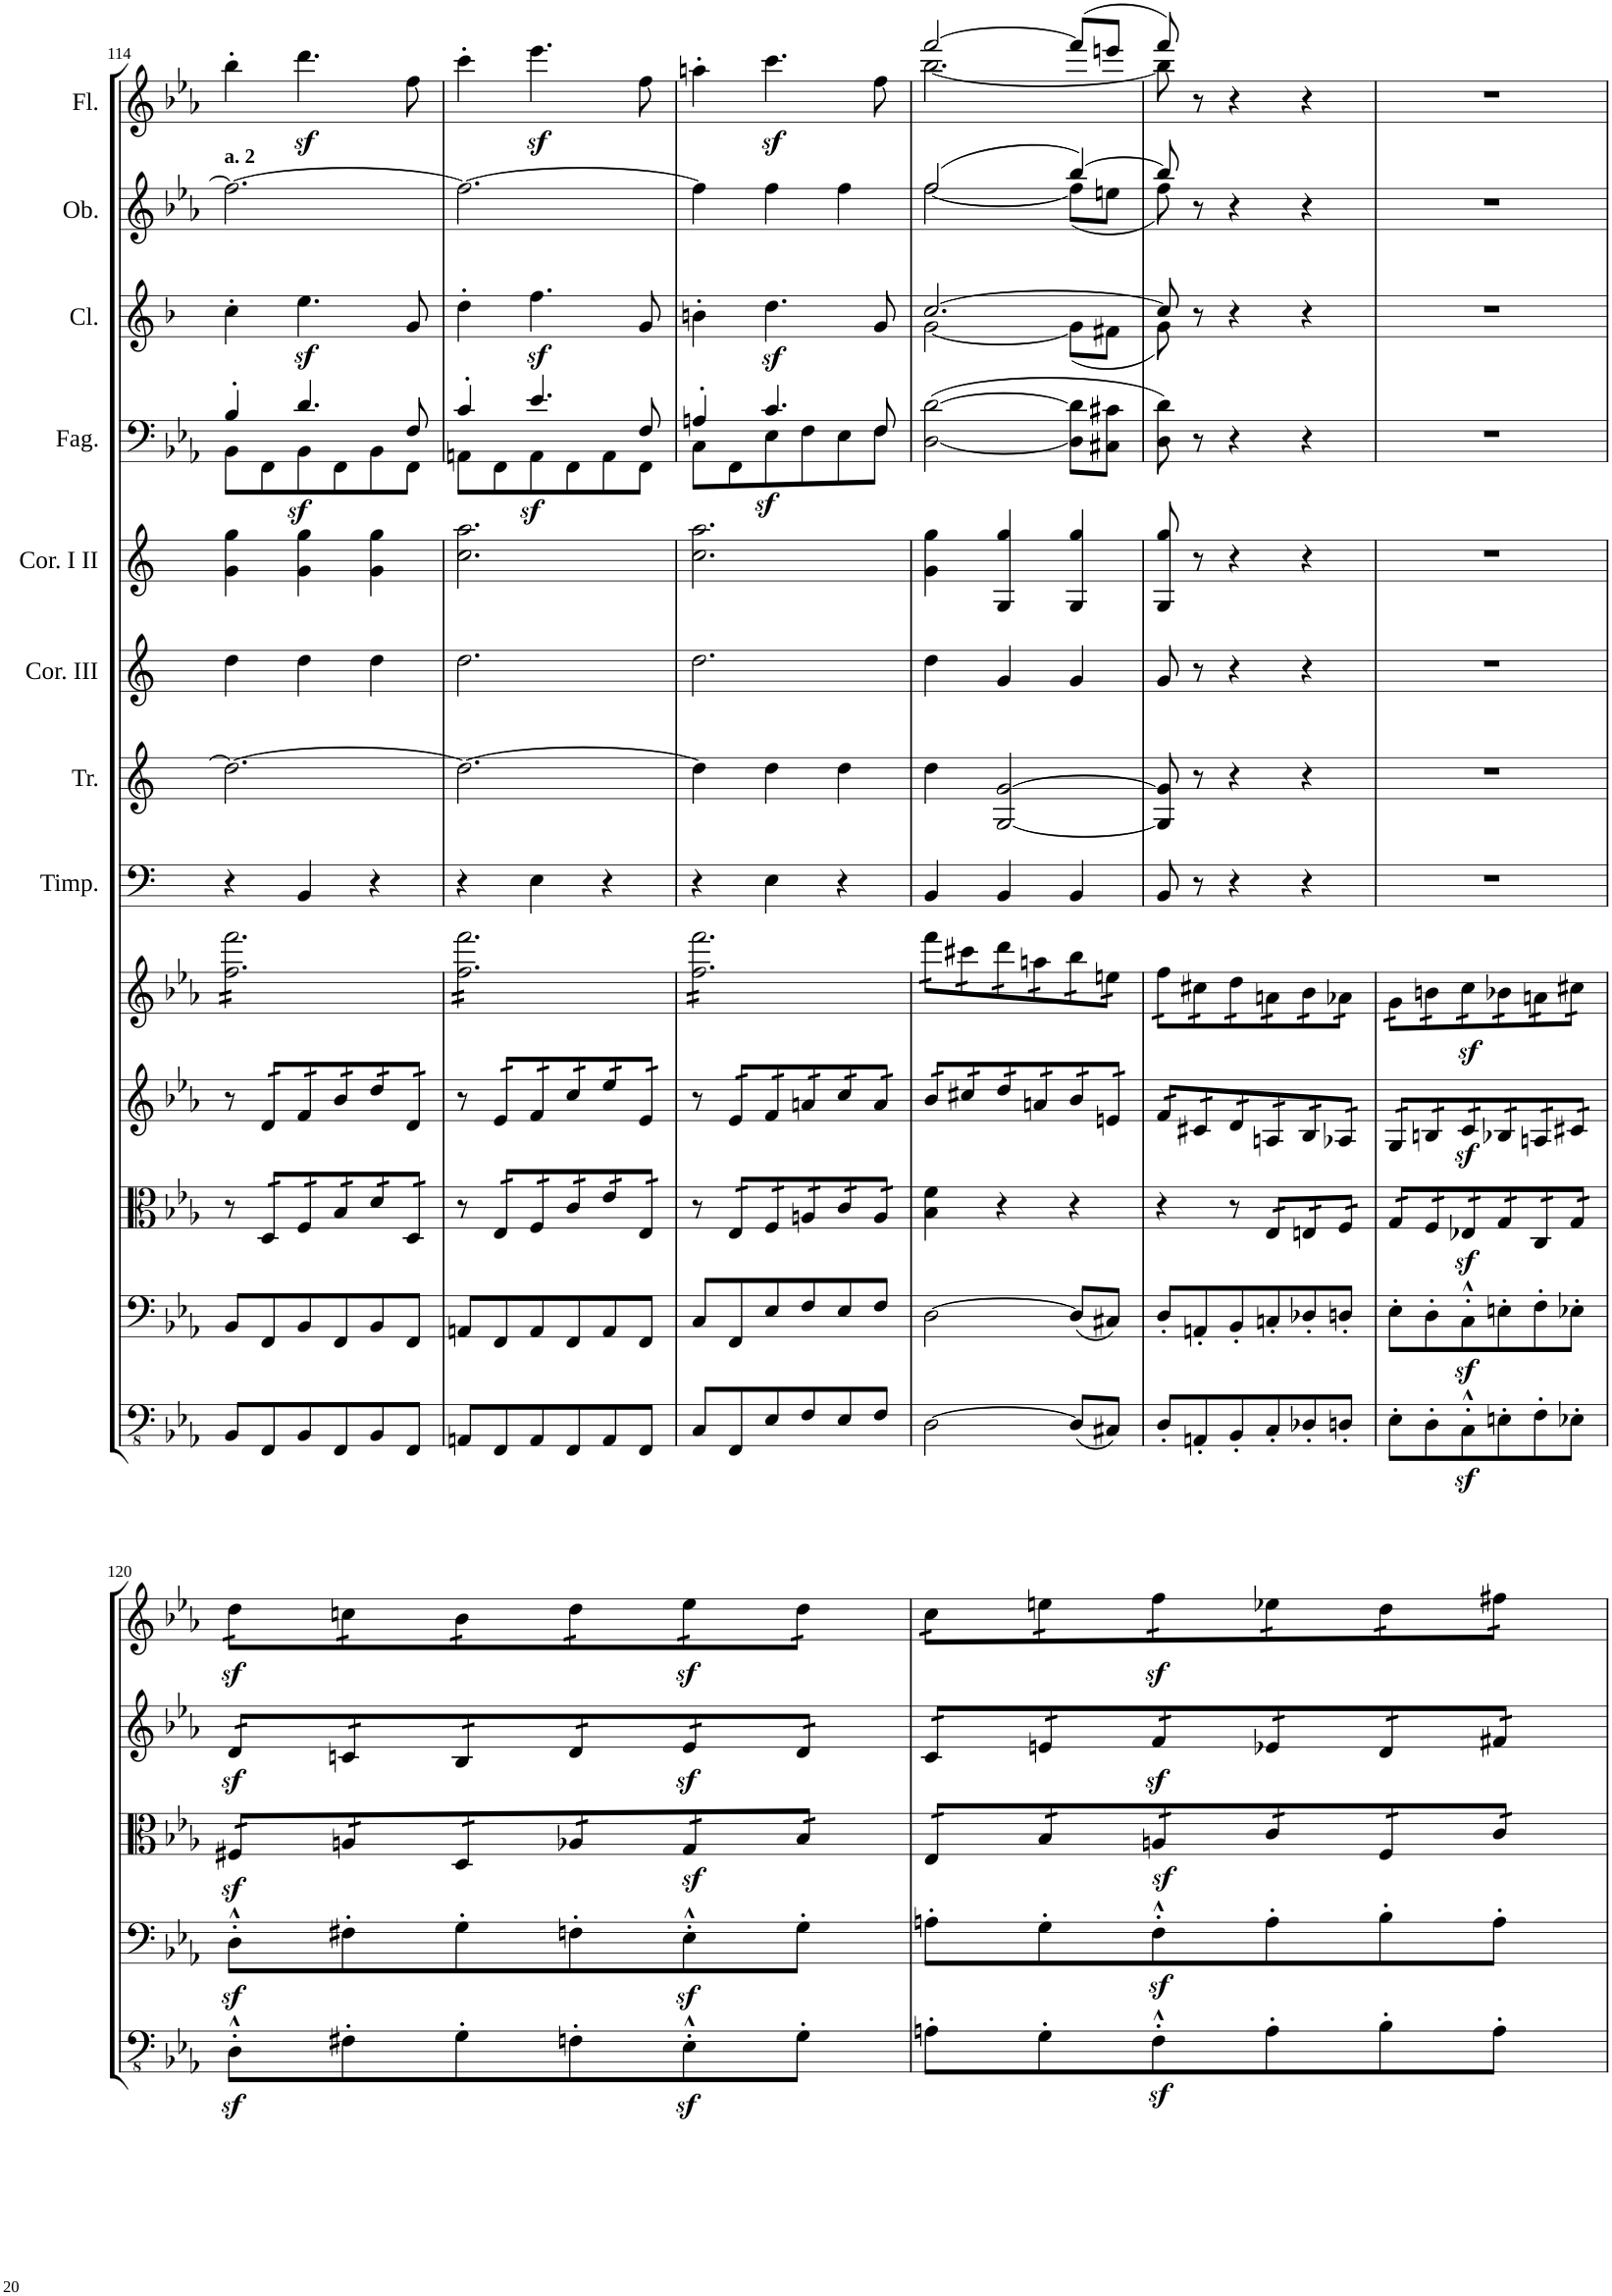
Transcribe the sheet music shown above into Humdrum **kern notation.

**kern	**kern	**kern	**kern	**kern	**kern	**kern	**kern	**kern	**kern	**dynam	**kern	**kern	**kern
*part13	*part12	*part11	*part10	*part9	*part8	*part7	*part6	*part5	*part4	*part4	*part3	*part2	*part1
*staff13	*staff12	*staff11	*staff10	*staff9	*staff8	*staff7	*staff6	*staff5	*staff4	*staff4	*staff3	*staff2	*staff1
*I"Basso	*I"Violoncello	*I"Viola	*I"Violino II	*I"Violino I	*I"Timpani in Es-B	*I"Trombe in Es	*I"Corno in Es III	*I"Corni in Es I II	*I"Fagotti	*	*I"Clarinetti in B	*I"Oboi	*I"Flauti
*	*	*	*	*	*I'Timp.	*I'Tr.	*I'Cor. III	*I'Cor. I II	*I'Fag.	*	*I'Cl.	*I'Ob.	*I'Fl.
!!LO:PB:g=z
*clefFv4	*clefF4	*clefC3	*clefG2	*clefG2	*clefF4	*clefG2	*clefG2	*clefG2	*clefF4	*	*clefG2	*clefG2	*clefG2
*	*	*	*	*	*	*Trd-2c-3	*Trd5c9	*Trd5c9	*	*	*Trd1c2	*	*
*k[b-e-a-]	*k[b-e-a-]	*k[b-e-a-]	*k[b-e-a-]	*k[b-e-a-]	*k[b-e-a-]	*k[]	*k[]	*k[]	*k[b-e-a-]	*	*k[b-]	*k[b-e-a-]	*k[b-e-a-]
*M3/4	*M3/4	*M3/4	*M3/4	*M3/4	*M3/4	*M3/4	*M3/4	*M3/4	*M3/4	*	*M3/4	*M3/4	*M3/4
=114	=114	=114	=114	=114	=114	=114	=114	=114	=114	=114	=114	=114	=114
*	*	*	*	*	*	*	*	*	*^	*	*	*	*
!	!	!	!	!	!	!	!	!	!	!	!	!	!LO:TX:a:B:t=a. 2	!
*	*	*	*	*tremolo	*	*	*	*	*	*	*	*	*	*
8BBB-/L	8BB-/L	8r	8r	16ff\ 16fff\LL	4r	2.dd\_	4dd\	4g\ 4gg\	4B-'/	8BB-\L	.	4cc'\	2.ff\_	4bb-'\
.	.	.	.	16ff\ 16fff\	.	.	.	.	.	.	.	.	.	.
*	*	*tremolo	*	*	*	*	*	*	*	*	*	*	*	*
*	*	*	*tremolo	*	*	*	*	*	*	*	*	*	*	*
8FFF/	8FF/	16D/LL	16d/LL	16ff\ 16fff\	.	.	.	.	.	8FF\	.	.	.	.
.	.	16D/	16d/	16ff\ 16fff\	.	.	.	.	.	.	.	.	.	.
!	!	!	!	!	!	!	!	!	!	!	!LO:DY:b	!	!	!
8BBB-/	8BB-/	16F/	16f/	16ff\ 16fff\	4BB-/	.	4dd\	4g\ 4gg\	4.d^/	8BB-\	sf	4.eez<^\	.	4.dddz<^\
.	.	16F/	16f/	16ff\ 16fff\	.	.	.	.	.	.	.	.	.	.
8FFF/	8FF/	16B-/	16b-/	16ff\ 16fff\	.	.	.	.	.	8FF\	.	.	.	.
.	.	16B-/	16b-/	16ff\ 16fff\	.	.	.	.	.	.	.	.	.	.
8BBB-/	8BB-/	16d/	16dd/	16ff\ 16fff\	4r	.	4dd\	4g\ 4gg\	.	8BB-\	.	.	.	.
.	.	16d/	16dd/	16ff\ 16fff\	.	.	.	.	.	.	.	.	.	.
8FFF/J	8FF/J	16D/	16d/	16ff\ 16fff\	.	.	.	.	8F/	8FF\J	.	8g/	.	8ff\
.	.	16D/JJ	16d/JJ	16ff\ 16fff\JJ	.	.	.	.	.	.	.	.	.	.
=115	=115	=115	=115	=115	=115	=115	=115	=115	=115	=115	=115	=115	=115	=115
8AAAn/L	8AAn/L	8r	8r	16ff\ 16fff\LL	4r	2.dd\_	2.dd\	2.cc\ 2.aa\	4c'/	8AAn\L	.	4dd'\	2.ff\_	4ccc'\
.	.	.	.	16ff\ 16fff\	.	.	.	.	.	.	.	.	.	.
8FFF/	8FF/	16E-/LL	16e-/LL	16ff\ 16fff\	.	.	.	.	.	8FF\	.	.	.	.
.	.	16E-/	16e-/	16ff\ 16fff\	.	.	.	.	.	.	.	.	.	.
!	!	!	!	!	!	!	!	!	!	!	!LO:DY:b	!	!	!
8AAA/	8AA/	16F/	16f/	16ff\ 16fff\	4E-\	.	.	.	4.e-^/	8AA\	sf	4.ffz<^\	.	4.eee-z<^\
.	.	16F/	16f/	16ff\ 16fff\	.	.	.	.	.	.	.	.	.	.
8FFF/	8FF/	16c/	16cc/	16ff\ 16fff\	.	.	.	.	.	8FF\	.	.	.	.
.	.	16c/	16cc/	16ff\ 16fff\	.	.	.	.	.	.	.	.	.	.
8AAA/	8AA/	16e-/	16ee-/	16ff\ 16fff\	4r	.	.	.	.	8AA\	.	.	.	.
.	.	16e-/	16ee-/	16ff\ 16fff\	.	.	.	.	.	.	.	.	.	.
8FFF/J	8FF/J	16E-/	16e-/	16ff\ 16fff\	.	.	.	.	8F/	8FF\J	.	8g/	.	8ff\
.	.	16E-/JJ	16e-/JJ	16ff\ 16fff\JJ	.	.	.	.	.	.	.	.	.	.
=116	=116	=116	=116	=116	=116	=116	=116	=116	=116	=116	=116	=116	=116	=116
8CC/L	8C/L	8r	8r	16ff\ 16fff\LL	4r	4dd\]	2.dd\	2.cc\ 2.aa\	4An'/	8C\L	.	4bn'\	4ff\]	4aan'\
.	.	.	.	16ff\ 16fff\	.	.	.	.	.	.	.	.	.	.
8FFF/	8FF/	16E-/LL	16e-/LL	16ff\ 16fff\	.	.	.	.	.	8FF\	.	.	.	.
.	.	16E-/	16e-/	16ff\ 16fff\	.	.	.	.	.	.	.	.	.	.
!	!	!	!	!	!	!	!	!	!	!	!LO:DY:b	!	!	!
8EE-/	8E-/	16F/	16f/	16ff\ 16fff\	4E-\	4dd\	.	.	4.c^/	8E-\	sf	4.ddz<^\	4ff\	4.cccz<^\
.	.	16F/	16f/	16ff\ 16fff\	.	.	.	.	.	.	.	.	.	.
8FF/	8F/	16An/	16an/	16ff\ 16fff\	.	.	.	.	.	8F\	.	.	.	.
.	.	16An/	16an/	16ff\ 16fff\	.	.	.	.	.	.	.	.	.	.
8EE-/	8E-/	16c/	16cc/	16ff\ 16fff\	4r	4dd\	.	.	.	8E-\	.	.	4ff\	.
.	.	16c/	16cc/	16ff\ 16fff\	.	.	.	.	.	.	.	.	.	.
8FF/J	8F/J	16A/	16a/	16ff\ 16fff\	.	.	.	.	8F/	8F\J	.	8g/	.	8ff\
.	.	16A/JJ	16a/JJ	16ff\ 16fff\JJ	.	.	.	.	.	.	.	.	.	.
*	*	*Xtremolo	*	*	*	*	*	*	*	*	*	*	*	*
*	*	*	*	*	*	*	*	*	*v	*v	*	*	*	*
=117	=117	=117	=117	=117	=117	=117	=117	=117	=117	=117	=117	=117	=117
*	*	*	*	*	*	*	*	*	*	*	*^	*^	*^
[2DD\	[2D\	4B-\ 4f\	16b-/LL	16fff\LL	4BB-/	4dd\	4dd\	4g\ 4gg\	([2D\ [2d\	.	[2.cc/	[2g\	(2ff/	[2ff\	[2fff/	[2.bb-\
.	.	.	16b-/	16fff\	.	.	.	.	.	.	.	.	.	.	.	.
.	.	.	16cc#X/	16ccc#X\	.	.	.	.	.	.	.	.	.	.	.	.
.	.	.	16cc#X/	16ccc#X\	.	.	.	.	.	.	.	.	.	.	.	.
.	.	4r	16dd/	16ddd\	4BB-/	[2G/ [2g/	4g/	4G/ 4gg/	.	.	.	.	.	.	.	.
.	.	.	16dd/	16ddd\	.	.	.	.	.	.	.	.	.	.	.	.
.	.	.	16an/	16aan\	.	.	.	.	.	.	.	.	.	.	.	.
.	.	.	16an/	16aan\	.	.	.	.	.	.	.	.	.	.	.	.
(8DD/L]	(8D/L]	4r	16b-/	16bb-\	4BB-/	.	4g/	4G/ 4gg/	8D\] 8d\]L	.	.	(8g\L]	[4bb-/)	(8ff\L]	(8fff/L]	.
.	.	.	16b-/	16bb-\	.	.	.	.	.	.	.	.	.	.	.	.
8CC#X/J)	8C#X/J)	.	16en/	16een\	.	.	.	.	8C#X\ 8c#X\J	.	.	8f#X\J	.	8een\J	8eeen/J	.
.	.	.	16en/JJ	16een\JJ	.	.	.	.	.	.	.	.	.	.	.	.
=118	=118	=118	=118	=118	=118	=118	=118	=118	=118	=118	=118	=118	=118	=118	=118	=118
8DD'/L	8D'/L	4r	16f/LL	16ff\LL	8BB-/	8G/] 8g/]	8g/	8G/ 8gg/	8D\ 8d\)	.	8cc/]	8g\)	8bb-/]	8ff\)	8fff/)	8bb-\]
.	.	.	16f/	16ff\	.	.	.	.	.	.	.	.	.	.	.	.
8AAAn'/	8AAn'/	.	16c#X/	16cc#X\	8r	8r	8r	8r	8r	.	8r	2ryy	8r	2ryy	8r	2ryy
.	.	.	16c#X/	16cc#X\	.	.	.	.	.	.	.	.	.	.	.	.
8BBB-'/	8BB-'/	8r	16d/	16dd\	4r	4r	4r	4r	4r	.	4r	.	4r	.	4r	.
.	.	.	16d/	16dd\	.	.	.	.	.	.	.	.	.	.	.	.
*	*	*tremolo	*	*	*	*	*	*	*	*	*	*	*	*	*	*
8CC'/	8Cn'/	16E-/LL	16An/	16an\	.	.	.	.	.	.	.	.	.	.	.	.
.	.	16E-/	16An/	16an\	.	.	.	.	.	.	.	.	.	.	.	.
8DD-X'/	8D-X'/	16En/	16B-/	16b-\	4r	4r	4r	4r	4r	.	4r	.	4r	.	4r	.
.	.	16En/	16B-/	16b-\	.	.	.	.	.	.	.	.	.	.	.	.
8DDn'/J	8Dn'/J	16F/	16A-X/	16a-X\	.	.	.	.	.	.	.	8ryy	.	8ryy	.	8ryy
.	.	16F/JJ	16A-X/JJ	16a-X\JJ	.	.	.	.	.	.	.	.	.	.	.	.
*	*	*	*	*	*	*	*	*	*	*	*v	*v	*	*	*v	*v
*	*	*	*	*	*	*	*	*	*	*	*	*v	*v	*
=119	=119	=119	=119	=119	=119	=119	=119	=119	=119	=119	=119	=119	=119
8EE-'\L	8E-'\L	16G/LL	16G/LL	16g\LL	2.r	2.r	2.r	2.r	2.r	.	2.r	2.r	2.r
.	.	16G/	16G/	16g\	.	.	.	.	.	.	.	.	.
8DD'\	8D'\	16F/	16Bn/	16bn\	.	.	.	.	.	.	.	.	.
.	.	16F/	16Bn/	16bn\	.	.	.	.	.	.	.	.	.
8CCz<'^^\	8Cz<'^^\	16E-Xz<^/	16cz<^/	16ccz<^\	.	.	.	.	.	.	.	.	.
.	.	16E-Xz<^/	16cz<^/	16ccz<^\	.	.	.	.	.	.	.	.	.
8EEn'\	8En'\	16G/	16B-X/	16b-X\	.	.	.	.	.	.	.	.	.
.	.	16G/	16B-X/	16b-X\	.	.	.	.	.	.	.	.	.
8FF'\	8F'\	16C/	16An/	16an\	.	.	.	.	.	.	.	.	.
.	.	16C/	16An/	16an\	.	.	.	.	.	.	.	.	.
8EE-X'\J	8E-X'\J	16G/	16c#X/	16cc#X\	.	.	.	.	.	.	.	.	.
.	.	16G/JJ	16c#X/JJ	16cc#X\JJ	.	.	.	.	.	.	.	.	.
!!LO:LB:g=z
=120	=120	=120	=120	=120	=120	=120	=120	=120	=120	=120	=120	=120	=120
8DDz<'^^\L	8Dz<'^^\L	16F#Xz<^/LL	16dz<^/LL	16ddz<^\LL	2.r	2.r	2.r	2.r	2.r	.	2.r	2.r	2.r
.	.	16F#Xz<^/	16dz<^/	16ddz<^\	.	.	.	.	.	.	.	.	.
8FF#X'\	8F#X'\	16An/	16cn/	16ccn\	.	.	.	.	.	.	.	.	.
.	.	16An/	16cn/	16ccn\	.	.	.	.	.	.	.	.	.
8GG'\	8G'\	16D/	16B-/	16b-\	.	.	.	.	.	.	.	.	.
.	.	16D/	16B-/	16b-\	.	.	.	.	.	.	.	.	.
8FFn'\	8Fn'\	16A-X/	16d/	16dd\	.	.	.	.	.	.	.	.	.
.	.	16A-X/	16d/	16dd\	.	.	.	.	.	.	.	.	.
8EE-z<'^^\	8E-z<'^^\	16Gz<^/	16e-z<^/	16ee-z<^\	.	.	.	.	.	.	.	.	.
.	.	16Gz<^/	16e-z<^/	16ee-z<^\	.	.	.	.	.	.	.	.	.
8GG'\J	8G'\J	16B-/	16d/	16dd\	.	.	.	.	.	.	.	.	.
.	.	16B-/JJ	16d/JJ	16dd\JJ	.	.	.	.	.	.	.	.	.
=121	=121	=121	=121	=121	=121	=121	=121	=121	=121	=121	=121	=121	=121
8AAn'\L	8An'\L	16E-/LL	16c/LL	16cc\LL	2.r	2.r	2.r	2.r	2.r	.	2.r	2.r	2.r
.	.	16E-/	16c/	16cc\	.	.	.	.	.	.	.	.	.
8GG'\	8G'\	16B-/	16en/	16een\	.	.	.	.	.	.	.	.	.
.	.	16B-/	16en/	16een\	.	.	.	.	.	.	.	.	.
8FFz<'^^\	8Fz<'^^\	16Anz<^/	16fz<^/	16ffz<^\	.	.	.	.	.	.	.	.	.
.	.	16Anz<^/	16fz<^/	16ffz<^\	.	.	.	.	.	.	.	.	.
8AA'\	8A'\	16c/	16e-X/	16ee-X\	.	.	.	.	.	.	.	.	.
.	.	16c/	16e-X/	16ee-X\	.	.	.	.	.	.	.	.	.
8BB-'\	8B-'\	16F/	16d/	16dd\	.	.	.	.	.	.	.	.	.
.	.	16F/	16d/	16dd\	.	.	.	.	.	.	.	.	.
8AA'\J	8A'\J	16c/	16f#X/	16ff#X\	.	.	.	.	.	.	.	.	.
.	.	16c/JJ	16f#X/JJ	16ff#X\JJ	.	.	.	.	.	.	.	.	.
*	*	*	*	*Xtremolo	*	*	*	*	*	*	*	*	*
*	*	*	*Xtremolo	*	*	*	*	*	*	*	*	*	*
*	*	*Xtremolo	*	*	*	*	*	*	*	*	*	*	*
=	=	=	=	=	=	=	=	=	=	=	=	=	=
*-	*-	*-	*-	*-	*-	*-	*-	*-	*-	*-	*-	*-	*-
